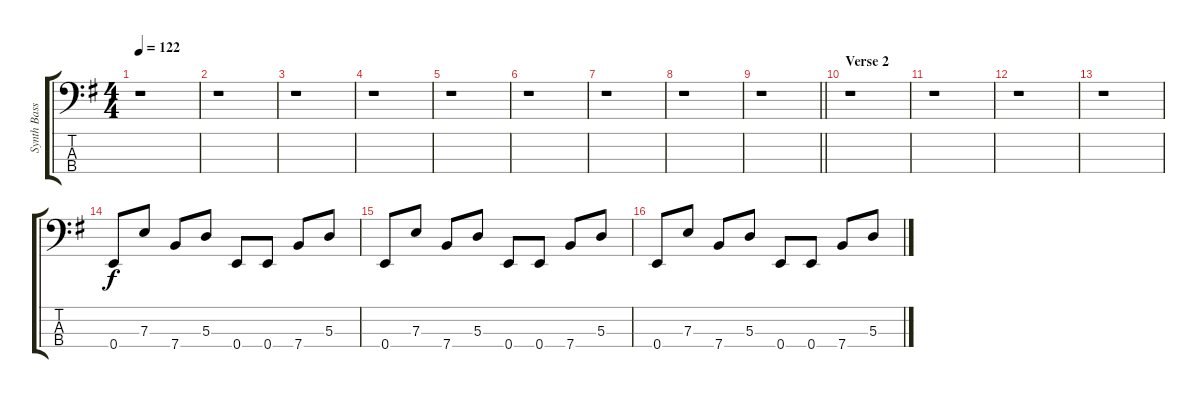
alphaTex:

\track ("Synth Bass (David Bryan)" "Synth Bass") {instrument synthbass2}
\staff {score tabs}
\tuning (G2 D2 A1 E1) {hide}
\ts (4 4)
\tempo 122
\clef f4
\ks eminor
r.1{dy f} |
r.1 |
r.1 |
r.1 |
r.1 |
r.1 |
r.1 |
r.1 |
\barLineRight lightlight
r.1 |
\section ("" "Verse 2")
r.1 |
r.1 |
r.1 |
r.1 |
0.4.8 7.3.8 7.4.8 5.3.8 0.4.8 0.4.8 7.4.8 5.3.8 |
0.4.8 7.3.8 7.4.8 5.3.8 0.4.8 0.4.8 7.4.8 5.3.8 |
0.4.8 7.3.8 7.4.8 5.3.8 0.4.8 0.4.8 7.4.8 5.3.8
